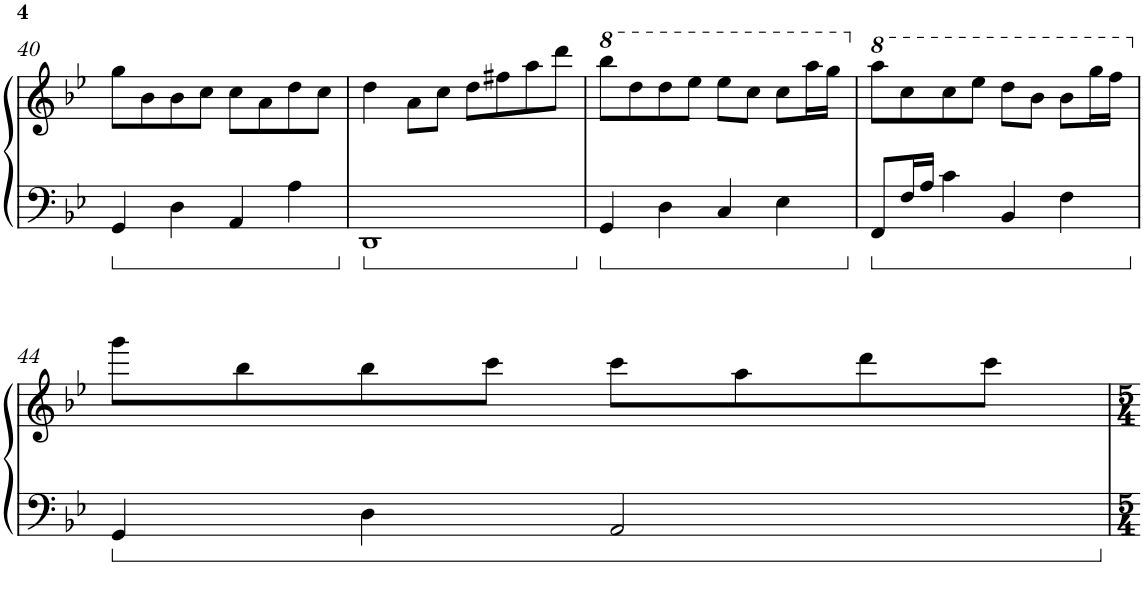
**kern	**kern
*part1	*part1
*staff2	*staff1
*I"Piano	*
*I'Pno.	*
!!LO:PB:g=z
*clefF4	*clefG2
*k[b-e-]	*k[b-e-]
*M4/4	*M4/4
*met(c)	*met(c)
=40	=40
4GG/	8gg\L
.	8b-\
4D\	8b-\
.	8cc\J
4AA/	8cc\L
.	8a\
4A\	8dd\
.	8cc\J
=41	=41
1DD	4dd\
.	8a\L
.	8cc\J
.	8dd\L
.	8ff#X\
.	8aa\
.	8ddd\J
=42	=42
*	*8va
4GG/	8bbb-\L
.	8ddd\
4D\	8ddd\
.	8eee-\J
4C/	8eee-\L
.	8ccc\J
4E-\	8ccc\L
.	16aaa\L
.	16ggg\JJ
=43	=43
*	*X8va
*	*8va
8FF/L	8aaa\L
16F/L	8ccc\
16A/JJ	.
4c\	8ccc\
.	8eee-\J
4BB-/	8ddd\L
.	8bb-\J
4F\	8bb-\L
.	16ggg\L
.	16fff\JJ
!!LO:LB:g=z
=44	=44
*	*X8va
4GG/	8ggg\L
.	8bb-\
4D\	8bb-\
.	8ccc\J
2AA/	8ccc\L
.	8aa\
.	8ddd\
.	8ccc\J
=	=
*-	*-
